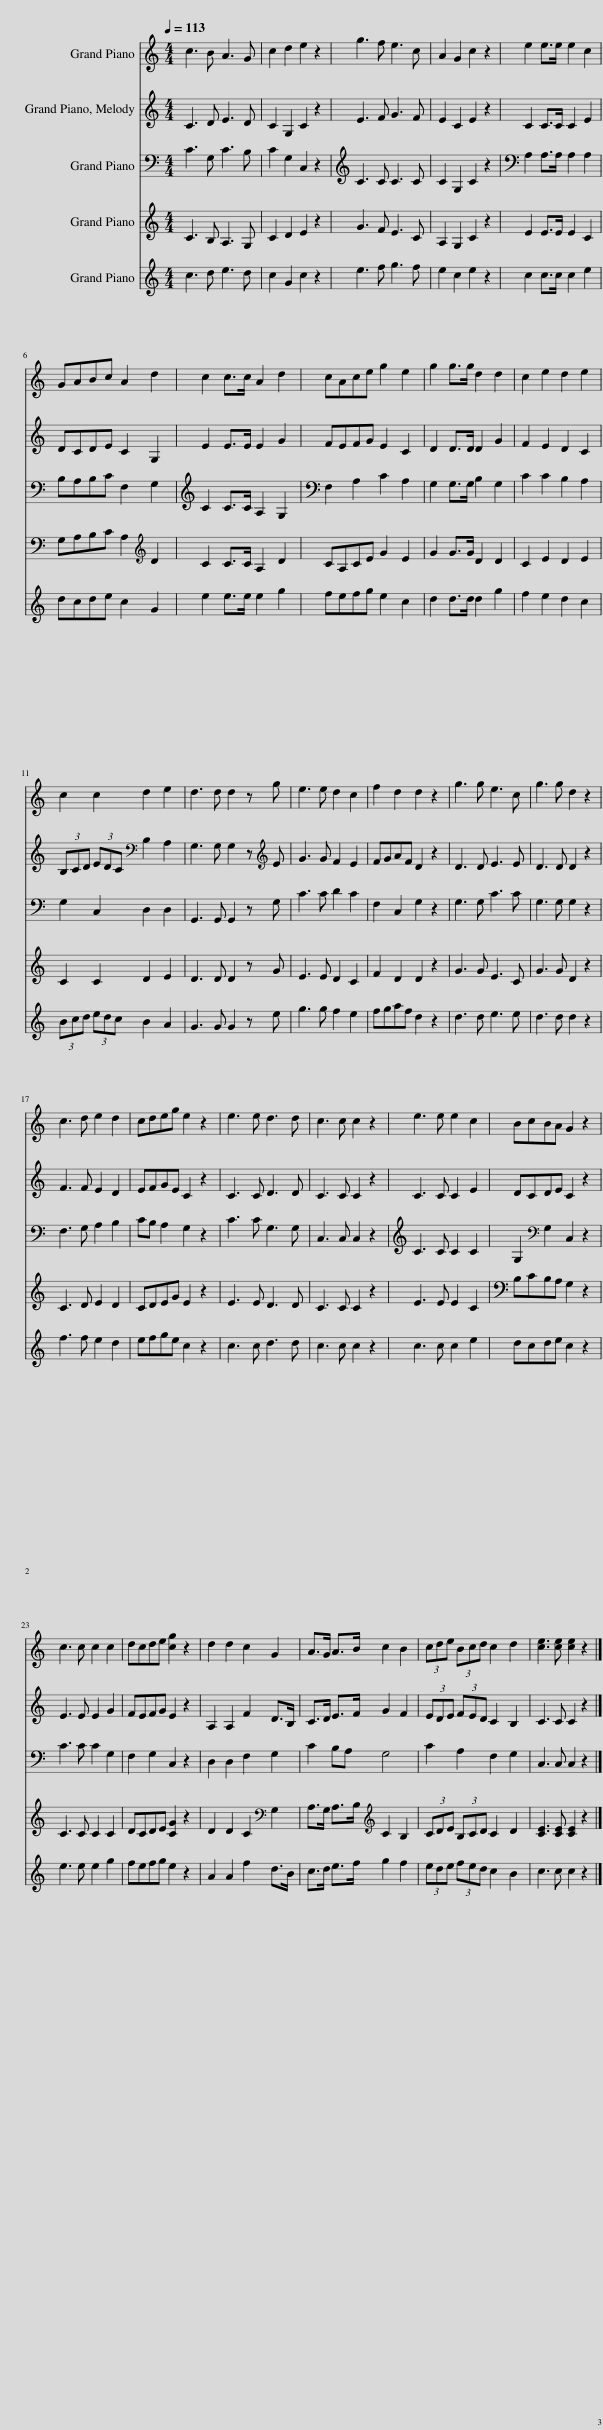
X:1
%%score 1 2 3 4 5
L:1/8
Q:1/4=113
M:4/4
I:linebreak $
K:C
V:1 treble
V:2 treble
V:3 bass
V:4 treble
V:5 treble
V:1
 c3 B A3 G | c2 d2 e2 z2 | g3 f e3 c | A2 G2 c2 z2 | e2 e>e e2 c2 |$ %5
 GABc A2 d2 | c2 c>c A2 d2 | cAce g2 e2 | g2 g>g d2 d2 | c2 e2 d2 e2 |$ %10
 c2 c2 d2 e2 | d3 d d2 z g | e3 e d2 c2 | f2 d2 d2 z2 | g3 g e3 c | %15
 g3 g d2 z2 |$ c3 d e2 d2 | cdeg e2 z2 | e3 e d3 d | c3 c c2 z2 | %20
 e3 e e2 c2 | BcBA G2 z2 |$ c3 c c2 c2 | dcde [cg]2 z2 | d2 d2 c2 G2 | %25
 A>G A>B c2 B2 | (3cde (3Bcd c2 d2 | [ce]3 [ce] [ce]2 z2 |] %28
V:2
 C3 D E3 D | C2 G,2 C2 z2 | E3 F G3 F | E2 C2 E2 z2 | C2 C>C C2 E2 |$ %5
 DCDE C2 G,2 | E2 E>E E2 G2 | FEFG E2 C2 | D2 D>D D2 G2 | F2 E2 D2 C2 |$ %10
 (3B,CD (3EDC[K:bass] B,2 A,2 | G,3 G, G,2 z[K:treble] E | G3 G F2 E2 | FGAF D2 z2 | D3 D E3 E | %15
 D3 D D2 z2 |$ F3 F E2 D2 | EFGE C2 z2 | C3 C D3 D | C3 C C2 z2 | %20
 C3 C C2 E2 | DCDE C2 z2 |$ E3 E E2 G2 | FEFG E2 z2 | A,2 A,2 F2 D>B, | %25
 C>D E>F G2 F2 | (3EDE (3FED C2 B,2 | C3 C C2 z2 |] %28
V:3
 C3 G, C3 B, | C2 G,2 C,2 z2 | C3 C C3 C | C2 G,2 C2 z2 | A,2 A,>A, A,2 A,2 |$ %5
 B,A,B,C F,2 G,2 | C2 C>C A,2 G,2 | F,2 A,2 C2 A,2 | G,2 G,>G, B,2 G,2 | C2 C2 B,2 A,2 |$ %10
 G,2 C,2 D,2 D,2 | G,,3 G,, G,,2 z G, | C3 C D2 C2 | F,2 C,2 G,2 z2 | G,3 G, C3 C | %15
 G,3 G, G,2 z2 |$ F,3 G, A,2 B,2 | CB, A,2 G,2 z2 | C3 C G,3 G, | C,3 C, C,2 z2 | %20
 C3 C C2 C2 | G,2[K:bass] G,2 C,2 z2 |$ C3 C C2 G,2 | F,2 G,2 C,2 z2 | D,2 D,2 F,2 G,2 | %25
 C2 B,A, G,4 | C2 A,2 F,2 G,2 | C,3 C, C,2 z2 |] %28
V:4
 C3 B, A,3 G, | C2 D2 E2 z2 | G3 F E3 C | A,2 G,2 C2 z2 | E2 E>E E2 C2 |$ %5
 G,A,B,C A,2[K:treble] D2 | C2 C>C A,2 D2 | CA,CE G2 E2 | G2 G>G D2 D2 | C2 E2 D2 E2 |$ %10
 C2 C2 D2 E2 | D3 D D2 z G | E3 E D2 C2 | F2 D2 D2 z2 | G3 G E3 C | %15
 G3 G D2 z2 |$ C3 D E2 D2 | CDEG E2 z2 | E3 E D3 D | C3 C C2 z2 | %20
 E3 E E2 C2 | B,CB,A, G,2 z2 |$ C3 C C2 C2 | DCDE [CG]2 z2 | D2 D2 C2[K:bass] G,2 | %25
 A,>G, A,>B,[K:treble] C2 B,2 | (3CDE (3B,CD C2 D2 | [CE]3 [CE] [CE]2 z2 |] %28
V:5
 c3 d e3 d | c2 G2 c2 z2 | e3 f g3 f | e2 c2 e2 z2 | c2 c>c c2 e2 |$ %5
 dcde c2 G2 | e2 e>e e2 g2 | fefg e2 c2 | d2 d>d d2 g2 | f2 e2 d2 c2 |$ %10
 (3Bcd (3edc B2 A2 | G3 G G2 z e | g3 g f2 e2 | fgaf d2 z2 | d3 d e3 e | %15
 d3 d d2 z2 |$ f3 f e2 d2 | efge c2 z2 | c3 c d3 d | c3 c c2 z2 | %20
 c3 c c2 e2 | dcde c2 z2 |$ e3 e e2 g2 | fefg e2 z2 | A2 A2 f2 d>B | %25
 c>d e>f g2 f2 | (3ede (3fed c2 B2 | c3 c c2 z2 |] %28
